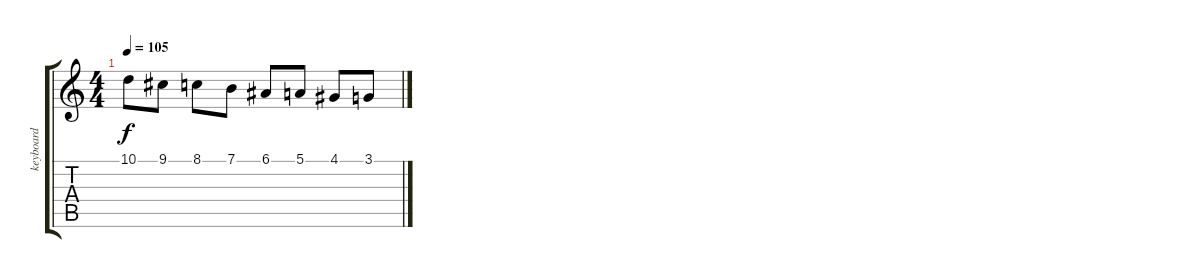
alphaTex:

\track ("keyboard" "keyboard") {instrument stringensemble1}
\staff {score tabs}
\tuning (E4 B3 G3 D3 A2 E2) {hide}
\ts (4 4)
\tempo 105
\clef g2
\ks c
10.1.8{dy f} 9.1.8 8.1.8 7.1.8 6.1.8 5.1.8 4.1.8 3.1.8
